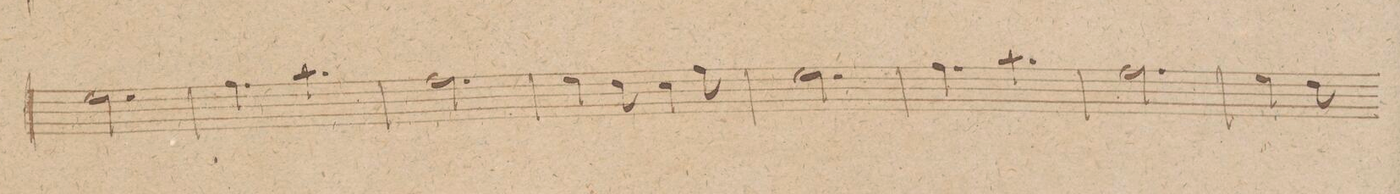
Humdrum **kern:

**kern	**dynam
*I"Clarnetto 1mo in A	*
*clefG2	*
*k[f#c#g#]	*
*M6/8	*
2.cc#\	.
=112	=112
4.dd\	.
4.ff#\	.
=113	=113
2.dd\	.
=114	=114
4cc#\	.
8b\	.
4a\	.
8dd\	.
=115	=115
2.cc#\	.
=116	=116
4.dd\	.
4.ff#\	.
=117	=117
2.dd\	.
=118	=118
4cc#\	.
8b\	.
*-	*-
